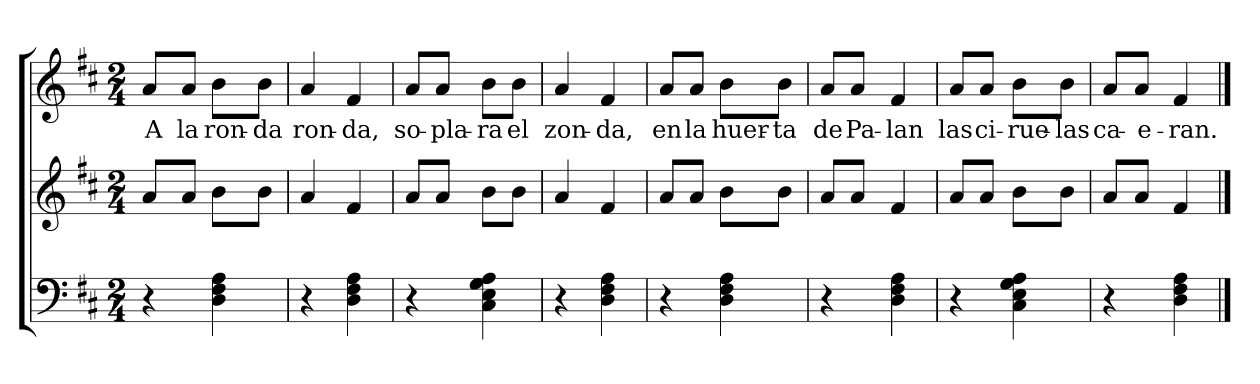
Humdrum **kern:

**kern	**kern	**kern	**text
*part2	*part2	*part1	*part1
*staff3	*staff2	*staff1	*staff1
*clefF4	*clefG2	*clefG2	*
*k[f#c#]	*k[f#c#]	*k[f#c#]	*
*D:	*D:	*D:	*
*M2/4	*M2/4	*M2/4	*
*MM120	*MM120	*MM120	*
=1	=1	=1	=1
!	!	!	!LO:LY:b
4r	8a/L	8a/L	A
!	!	!	!LO:LY:b
.	8a/J	8a/J	la
!	!	!	!LO:LY:b
4D\ 4F#\ 4A\	8b\L	8b\L	ron-
!	!	!	!LO:LY:b
.	8b\J	8b\J	-da
=2	=2	=2	=2
!	!	!	!LO:LY:b
4r	4a/	4a/	ron-
!	!	!	!LO:LY:b
4D\ 4F#\ 4A\	4f#/	4f#/	-da,
=3	=3	=3	=3
!	!	!	!LO:LY:b
4r	8a/L	8a/L	so-
!	!	!	!LO:LY:b
.	8a/J	8a/J	-pla-
!	!	!	!LO:LY:b
4C#\ 4E\ 4G\ 4A\	8b\L	8b\L	-ra
!	!	!	!LO:LY:b
.	8b\J	8b\J	el
=4	=4	=4	=4
!	!	!	!LO:LY:b
4r	4a/	4a/	zon-
!	!	!	!LO:LY:b
4D\ 4F#\ 4A\	4f#/	4f#/	-da,
!!LO:LB:g=z
=5	=5	=5	=5
!	!	!	!LO:LY:b
4r	8a/L	8a/L	en
!	!	!	!LO:LY:b
.	8a/J	8a/J	la
!	!	!	!LO:LY:b
4D\ 4F#\ 4A\	8b\L	8b\L	huer-
!	!	!	!LO:LY:b
.	8b\J	8b\J	-ta
=6	=6	=6	=6
!	!	!	!LO:LY:b
4r	8a/L	8a/L	de
!	!	!	!LO:LY:b
.	8a/J	8a/J	Pa-
!	!	!	!LO:LY:b
4D\ 4F#\ 4A\	4f#/	4f#/	-lan
=7	=7	=7	=7
!	!	!	!LO:LY:b
4r	8a/L	8a/L	las
!	!	!	!LO:LY:b
.	8a/J	8a/J	ci-
!	!	!	!LO:LY:b
4C#\ 4E\ 4G\ 4A\	8b\L	8b\L	-rue-
!	!	!	!LO:LY:b
.	8b\J	8b\J	-las
=8	=8	=8	=8
!	!	!	!LO:LY:b
4r	8a/L	8a/L	ca-
!	!	!	!LO:LY:b
.	8a/J	8a/J	-e-
!	!	!	!LO:LY:b
4D\ 4F#\ 4A\	4f#/	4f#/	-ran.
==	==	==	==
*-	*-	*-	*-
